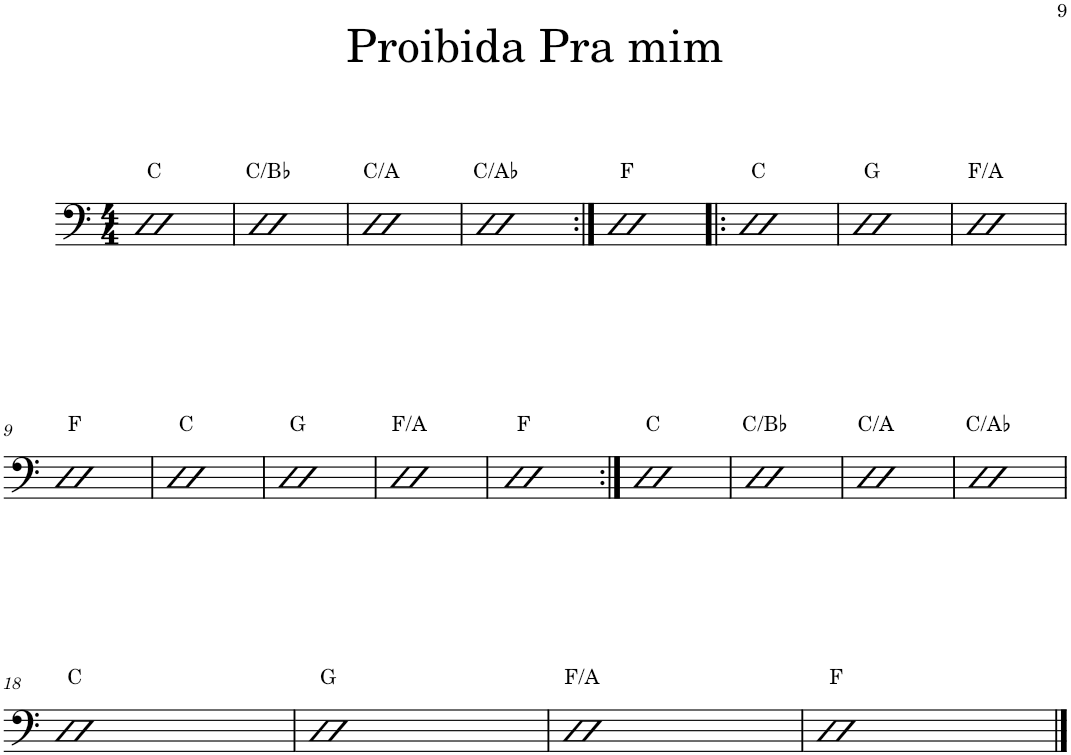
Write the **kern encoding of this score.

**kern	**harte
*part1	*part1
*staff1	*
*I"Acoustic Bass	*
*I'Bass	*
!!LO:PB:g=z
*clefF4	*
*Trd7c12	*
*k[]	*
*M4/4	*
=1	=1
1BB	C:maj
=2	=2
1BBn	C:maj/b7
=3	=3
1BB	C:maj/6
=4	=4
1BB	C:maj/b6
=5:|!	=5:|!
1BB	F:maj
=6!|:	=6!|:
1BB	C:maj
=7	=7
1BB	G:maj
=8	=8
1BB	F:maj/3
!!LO:LB:g=z
=9	=9
1BB	F:maj
=10	=10
1BB	C:maj
=11	=11
1BB	G:maj
=12	=12
1BB	F:maj/3
=13	=13
1BB	F:maj
=14:|!	=14:|!
1BB	C:maj
=15	=15
1BBn	C:maj/b7
=16	=16
1BB	C:maj/6
=17	=17
1BB	C:maj/b6
!!LO:LB:g=z
=18	=18
1BB	C:maj
=19	=19
1BB	G:maj
=20	=20
1BB	F:maj/3
=21	=21
1BB	F:maj
==	==
*-	*-
